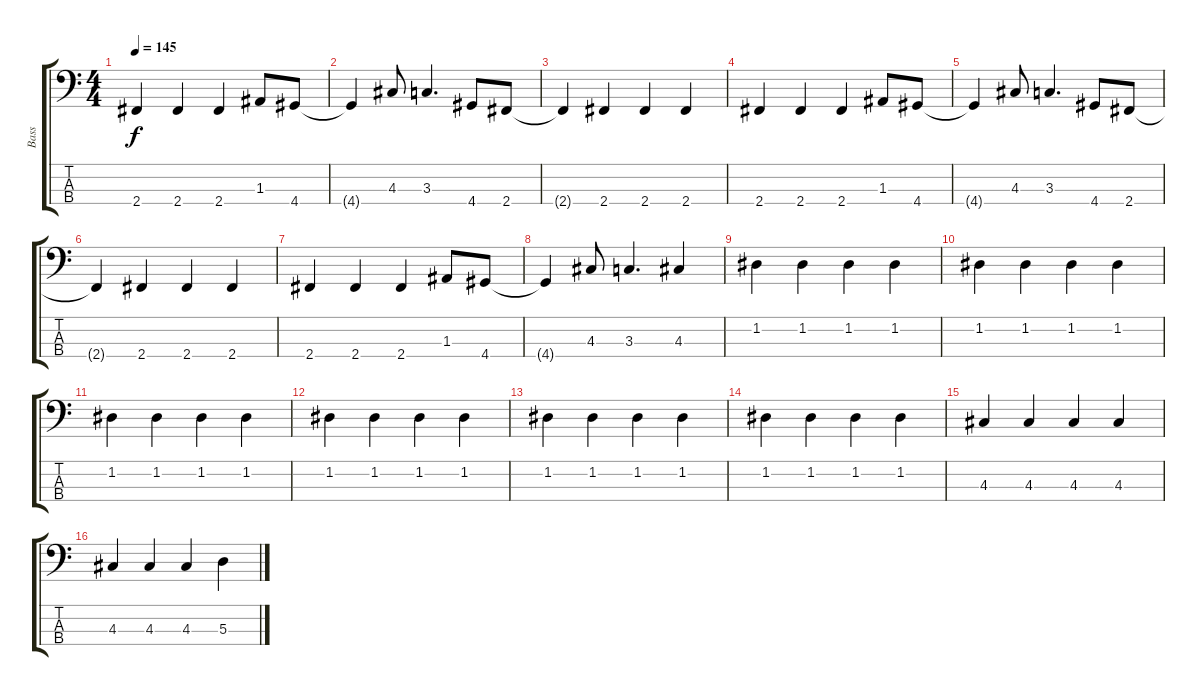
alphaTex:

\track ("Bass" "Bass") {instrument electricbassfinger}
\staff {score tabs}
\tuning (G2 D2 A1 E1) {hide}
\ts (4 4)
\tempo 145
\clef f4
\ks c
2.4.4{dy f} 2.4.4 2.4.4 1.3.8 4.4.8 |
4.4{t}.4 4.3.8 3.3.4{d} 4.4.8 2.4.8 |
2.4{t}.4 2.4.4 2.4.4 2.4.4 |
2.4.4 2.4.4 2.4.4 1.3.8 4.4.8 |
4.4{t}.4 4.3.8 3.3.4{d} 4.4.8 2.4.8 |
2.4{t}.4 2.4.4 2.4.4 2.4.4 |
2.4.4 2.4.4 2.4.4 1.3.8 4.4.8 |
4.4{t}.4 4.3.8 3.3.4{d} 4.3.4 |
1.2.4 1.2.4 1.2.4 1.2.4 |
1.2.4 1.2.4 1.2.4 1.2.4 |
1.2.4 1.2.4 1.2.4 1.2.4 |
1.2.4 1.2.4 1.2.4 1.2.4 |
1.2.4 1.2.4 1.2.4 1.2.4 |
1.2.4 1.2.4 1.2.4 1.2.4 |
4.3.4 4.3.4 4.3.4 4.3.4 |
4.3.4 4.3.4 4.3.4 5.3.4
